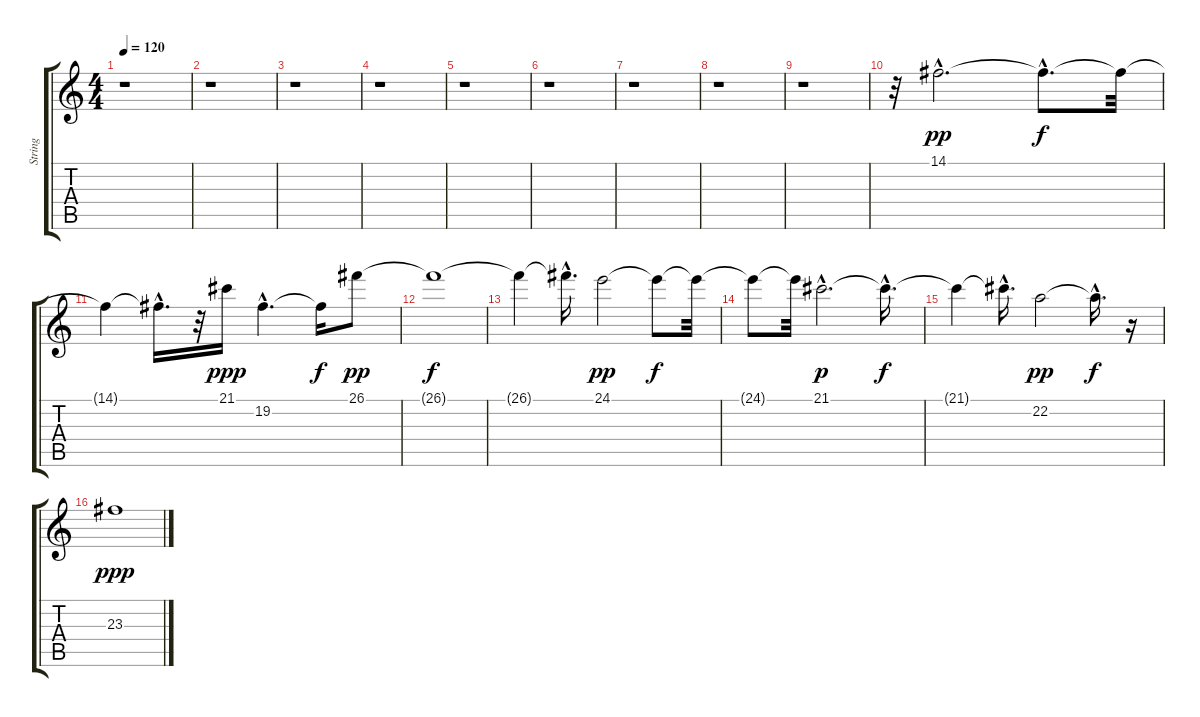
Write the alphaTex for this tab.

\track ("String" "String") {instrument stringensemble2}
\staff {score tabs}
\tuning (E4 B3 G3 D3 A2 E2) {hide}
\ts (4 4)
\tempo 120
\clef g2
\ks c
r.1{dy f} |
r.1 |
r.1 |
r.1 |
r.1 |
r.1 |
r.1 |
r.1 |
r.1 |
r.32 14.1{hac}.2{d dy pp} 14.1{hac t}.8{d dy f} 14.1{t}.32 |
14.1{t}.4 14.1{hac t}.16{d} r.32 21.1.16{dy ppp} 19.2{hac}.4{d} 19.2{t}.16{dy f} 26.1.8{dy pp} |
26.1{t}.1{dy f} |
26.1{t}.4 26.1{hac t}.16{d} 24.1.2{dy pp} 24.1{t}.8{dy f} 24.1{t}.32 |
24.1{t}.8 24.1{t}.32 21.1{hac}.2{d dy p} 21.1{hac t}.16{d dy f} |
21.1{t}.4 21.1{hac t}.16{d} 22.2.2{dy pp} 22.2{hac t}.16{d dy f} r.16 |
23.3.1{dy ppp}
